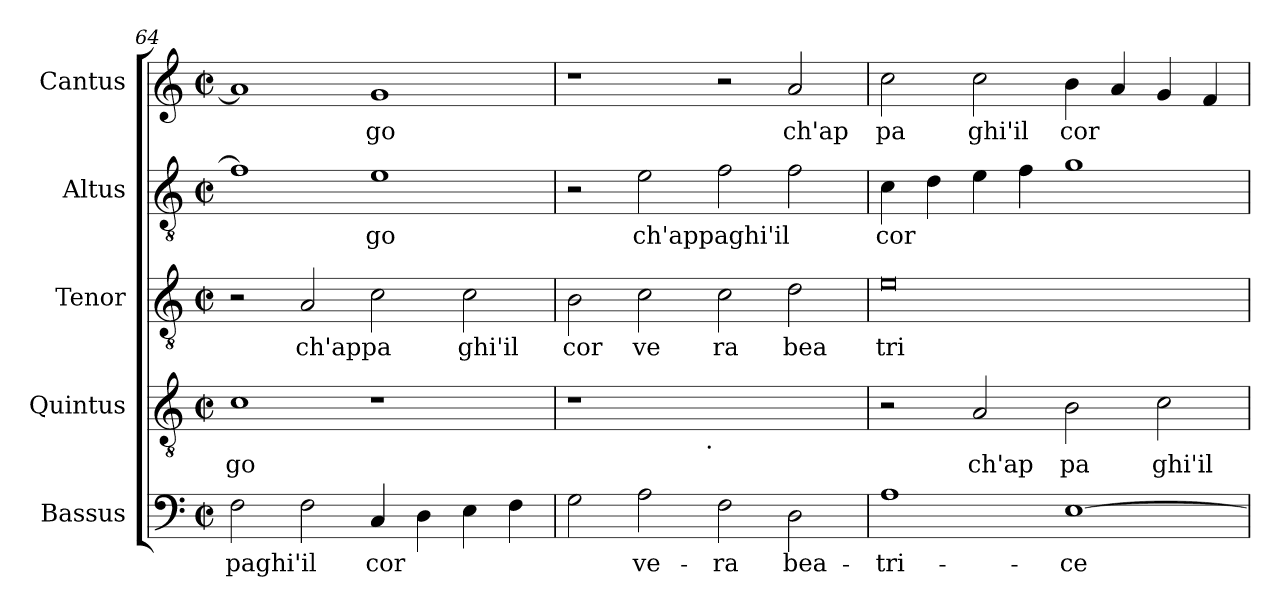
**kern	**text	**kern	**text	**kern	**text	**kern	**text	**kern	**text
*part5	*part5	*part4	*part4	*part3	*part3	*part2	*part2	*part1	*part1
*staff5	*staff5	*staff4	*staff4	*staff3	*staff3	*staff2	*staff2	*staff1	*staff1
*I"Bassus	*	*I"Quintus	*	*I"Tenor	*	*I"Altus	*	*I"Cantus	*
*clefF4	*	*clefGv2	*	*clefGv2	*	*clefGv2	*	*clefG2	*
*k[]	*	*k[]	*	*k[]	*	*k[]	*	*k[]	*
*C:	*	*C:	*	*C:	*	*C:	*	*C:	*
*M2/2	*	*M2/2	*	*M2/2	*	*M2/2	*	*M2/2	*
*met(c|)	*	*met(c|)	*	*met(c|)	*	*met(c|)	*	*met(c|)	*
=64	=64	=64	=64	=64	=64	=64	=64	=64	=64
!	!LO:LY:b:cj	!	!LO:LY:b	!	!	!	!LO:LY:b:cj	!	!LO:LY:b
2F\	-paghi'il	1c	go	2r	.	1f]	--	1a]	.
!	!LO:LY:b:cj	!	!	!	!LO:LY:b	!	!	!	!
2F\	.	.	.	2A/	ch'appa	.	.	.	.
!	!LO:LY:b:cj	!	!	!	!LO:LY:b	!	!LO:LY:b:cj	!	!LO:LY:b
4C/	cor	1r	.	2c\	.	1e	-go	1g	go
!	!LO:LY:b:cj	!	!	!	!	!	!	!	!
4D\	.	.	.	.	.	.	.	.	.
!	!LO:LY:b:cj	!	!	!	!LO:LY:b	!	!	!	!
4E\	.	.	.	2c\	ghi'il	.	.	.	.
!	!LO:LY:b:cj	!	!	!	!	!	!	!	!
4F\	.	.	.	.	.	.	.	.	.
=65	=65	=65	=65	=65	=65	=65	=65	=65	=65
!	!LO:LY:b:cj	!	!	!	!LO:LY:b	!	!	!	!
*	*	*^	*	*	*	*	*	*	*
2G\	.	1r	2ryy	.	2B\	cor	2r	.	1r	.
!	!LO:LY:b:cj	!	!	!	!	!LO:LY:b	!	!LO:LY:b:cj	!	!
2A\	ve-	.	4...ryy	.	2c\	ve	2e\	ch'appaghi'il	.	.
!	!	!	!LO:TX:b:t=.	!	!	!	!	!	!	!
.	.	.	1ryy	.	.	.	.	.	.	.
!	!LO:LY:b:cj	!	!	!	!	!LO:LY:b	!	!LO:LY:b:cj	!	!
2F\	-ra	1ryy	.	.	2c\	ra	2f\	.	2r	.
!	!LO:LY:b:cj	!	!	!	!	!LO:LY:b	!	!LO:LY:b:cj	!	!LO:LY:b
2D\	bea-	.	.	.	2d\	bea	2f\	.	2a/	ch'ap
.	.	.	32ryy	.	.	.	.	.	.	.
=66	=66	=66	=66	=66	=66	=66	=66	=66	=66	=66
!	!LO:LY:b:cj	!	!	!	!	!LO:LY:b	!	!LO:LY:b:cj	!	!LO:LY:b
*	*	*v	*v	*	*	*	*	*	*	*
1A	-tri-	2r	.	0e	tri	4c\	cor	2cc\	pa
!	!	!	!	!	!	!	!LO:LY:b:cj	!	!
.	.	.	.	.	.	4d\	.	.	.
!	!	!	!LO:LY:b	!	!	!	!LO:LY:b:cj	!	!LO:LY:b
.	.	2A/	ch'ap	.	.	4e\	.	2cc\	ghi'il
!	!	!	!	!	!	!	!LO:LY:b:cj	!	!
.	.	.	.	.	.	4f\	.	.	.
!	!LO:LY:b:cj	!	!LO:LY:b	!	!	!	!LO:LY:b:cj	!	!LO:LY:b
[>1E	-ce	2B\	pa	.	.	1g	.	4b\	cor
!	!	!	!	!	!	!	!	!	!LO:LY:b
.	.	.	.	.	.	.	.	4a/	.
!	!	!	!LO:LY:b	!	!	!	!	!	!LO:LY:b
.	.	2c\	ghi'il	.	.	.	.	4g/	.
!	!	!	!	!	!	!	!	!	!LO:LY:b
.	.	.	.	.	.	.	.	4f/	.
=	=	=	=	=	=	=	=	=	=
*-	*-	*-	*-	*-	*-	*-	*-	*-	*-
